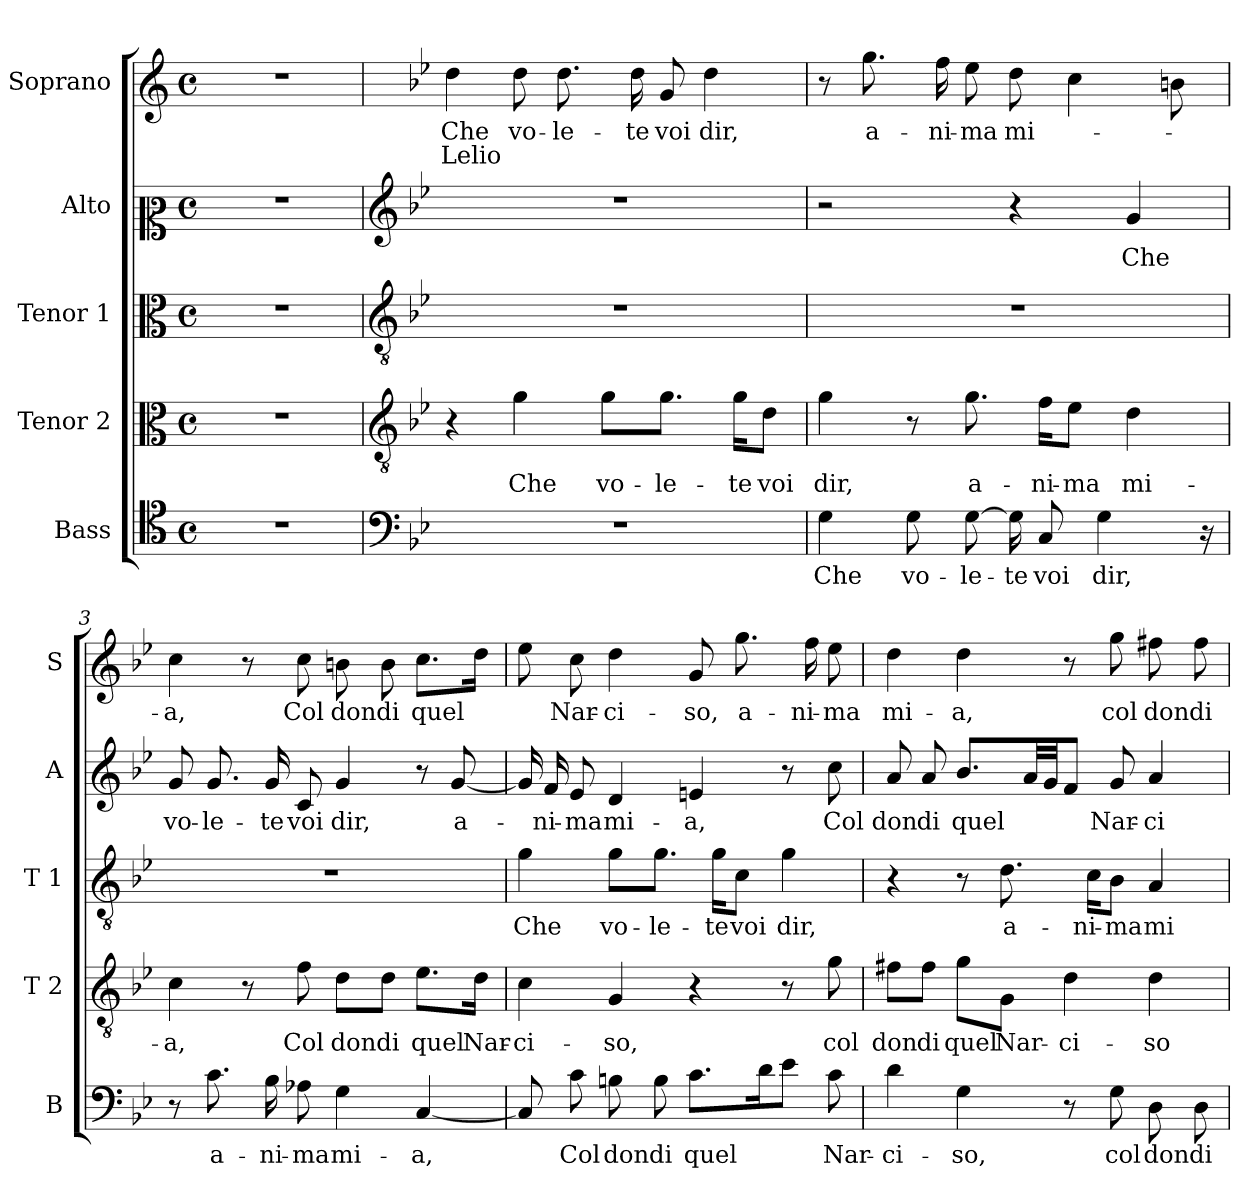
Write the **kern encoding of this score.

**kern	**text	**kern	**text	**kern	**text	**kern	**text	**kern	**text	**text
*part5	*part5	*part4	*part4	*part3	*part3	*part2	*part2	*part1	*part1	*part1
*staff5	*staff5	*staff4	*staff4	*staff3	*staff3	*staff2	*staff2	*staff1	*staff1	*staff1
*I"Bass	*	*I"Tenor 2	*	*I"Tenor 1	*	*I"Alto	*	*I"Soprano	*	*
*I'B	*	*I'T 2	*	*I'T 1	*	*I'A	*	*I'S	*	*
*clefC4	*	*clefC3	*	*clefC3	*	*clefC2	*	*clefG2	*	*
*k[]	*	*k[]	*	*k[]	*	*k[]	*	*k[]	*	*
*C:	*	*C:	*	*C:	*	*C:	*	*C:	*	*
*M4/4	*	*M4/4	*	*M4/4	*	*M4/4	*	*M4/4	*	*
*met(c)	*	*met(c)	*	*met(c)	*	*met(c)	*	*met(c)	*	*
=	=	=	=	=	=	=	=	=	=	=
1r	.	1r	.	1r	.	1r	.	1r	.	.
=1	=1	=1	=1	=1	=1	=1	=1	=1	=1	=1
*clefF4	*	*clefGv2	*	*clefGv2	*	*clefG2	*	*	*	*
*k[b-e-]	*	*k[b-e-]	*	*k[b-e-]	*	*k[b-e-]	*	*k[b-e-]	*	*
*B-:	*	*B-:	*	*B-:	*	*B-:	*	*B-:	*	*
!	!	!	!	!	!	!	!	!	!LO:LY:b	!LO:LY:a
1r	.	4r	.	1r	.	1r	.	4dd\	Che	Lelio
!	!	!	!LO:LY:b	!	!	!	!	!	!LO:LY:b	!
.	.	4g\	Che	.	.	.	.	8dd\	vo-	.
!	!	!	!	!	!	!	!	!	!LO:LY:b	!
.	.	.	.	.	.	.	.	8.dd\	-le-	.
!	!	!	!LO:LY:b	!	!	!	!	!	!	!
.	.	8g\L	vo-	.	.	.	.	.	.	.
!	!	!	!	!	!	!	!	!	!LO:LY:b	!
.	.	.	.	.	.	.	.	16dd\	-te	.
!	!	!	!LO:LY:b	!	!	!	!	!	!LO:LY:b	!
.	.	8.g\J	-le-	.	.	.	.	8g/	voi	.
!	!	!	!	!	!	!	!	!	!LO:LY:b	!
.	.	.	.	.	.	.	.	4dd\	dir,	.
!	!	!	!LO:LY:b	!	!	!	!	!	!	!
.	.	16g\KL	-te	.	.	.	.	.	.	.
!	!	!	!LO:LY:b	!	!	!	!	!	!	!
.	.	8d\J	voi	.	.	.	.	.	.	.
=2	=2	=2	=2	=2	=2	=2	=2	=2	=2	=2
!	!LO:LY:b	!	!LO:LY:b	!	!	!	!	!	!	!
4G\	Che	4g\	dir,	1r	.	2r	.	8r	.	.
!	!	!	!	!	!	!	!	!	!LO:LY:b	!
.	.	.	.	.	.	.	.	8.gg\	a-	.
!	!LO:LY:b	!	!	!	!	!	!	!	!	!
8G\	vo-	8r	.	.	.	.	.	.	.	.
!	!	!	!	!	!	!	!	!	!LO:LY:b	!
.	.	.	.	.	.	.	.	16ff\	-ni-	.
!	!LO:LY:b	!	!LO:LY:b	!	!	!	!	!	!LO:LY:b	!
[8G\	-le-	8.g\	a-	.	.	.	.	8ee-\	-ma	.
!	!LO:LY:b	!	!	!	!	!	!	!	!LO:LY:b	!
16G\]	-te	.	.	.	.	4r	.	8dd\	mi-	.
!	!LO:LY:b	!	!LO:LY:b	!	!	!	!	!	!	!
8C/	voi	16f\KL	-ni-	.	.	.	.	.	.	.
!	!	!	!LO:LY:b	!	!	!	!	!	!	!
.	.	8e-\J	-ma	.	.	.	.	4cc\	.	.
!	!LO:LY:b	!	!	!	!	!	!	!	!	!
4G\	dir,	.	.	.	.	.	.	.	.	.
!	!	!	!LO:LY:b	!	!	!	!LO:LY:b	!	!	!
.	.	4d\	mi-	.	.	4g/	Che	.	.	.
.	.	.	.	.	.	.	.	8bn\	.	.
16r	.	.	.	.	.	.	.	.	.	.
=3	=3	=3	=3	=3	=3	=3	=3	=3	=3	=3
!	!	!	!LO:LY:b	!	!	!	!LO:LY:b	!	!LO:LY:b	!
8r	.	4c\	-a,	1r	.	8g/	vo-	4cc\	-a,	.
!	!LO:LY:b	!	!	!	!	!	!LO:LY:b	!	!	!
8.c\	a-	.	.	.	.	8.g/	-le-	.	.	.
.	.	8r	.	.	.	.	.	8r	.	.
!	!LO:LY:b	!	!	!	!	!	!LO:LY:b	!	!	!
16B-\	-ni-	.	.	.	.	16g/	-te	.	.	.
!	!LO:LY:b	!	!LO:LY:b	!	!	!	!LO:LY:b	!	!LO:LY:b	!
8A-X\	-ma	8f\	Col	.	.	8c/	voi	8cc\	Col	.
!	!LO:LY:b	!	!LO:LY:b	!	!	!	!LO:LY:b	!	!LO:LY:b	!
4G\	mi-	8d\L	don	.	.	4g/	dir,	8bn\	don	.
!	!	!	!LO:LY:b	!	!	!	!	!	!LO:LY:b	!
.	.	8d\J	di	.	.	.	.	8b\	di	.
!	!LO:LY:b	!	!LO:LY:b	!	!	!	!	!	!LO:LY:b	!
[4C/	-a,	8.e-\L	quel	.	.	8r	.	8.cc\L	quel	.
!	!	!	!	!	!	!	!LO:LY:b	!	!	!
.	.	.	.	.	.	[8g/	a-	.	.	.
!	!	!	!LO:LY:b	!	!	!	!	!	!	!
.	.	16d\Jk	Nar-	.	.	.	.	16dd\Jk	.	.
!!LO:LB:g=z
=4	=4	=4	=4	=4	=4	=4	=4	=4	=4	=4
!	!	!	!LO:LY:b	!	!LO:LY:b	!	!	!	!	!
8C/]	.	4c\	-ci-	4g\	Che	16g/]	.	8ee-\	.	.
!	!	!	!	!	!	!	!LO:LY:b	!	!	!
.	.	.	.	.	.	16f/	-ni-	.	.	.
!	!LO:LY:b	!	!	!	!	!	!LO:LY:b	!	!LO:LY:b	!
8c\	Col	.	.	.	.	8e-/	-ma	8cc\	Nar-	.
!	!LO:LY:b	!	!LO:LY:b	!	!LO:LY:b	!	!LO:LY:b	!	!LO:LY:b	!
8Bn\	don	4G/	-so,	8g\L	vo-	4d/	mi-	4dd\	-ci-	.
!	!LO:LY:b	!	!	!	!LO:LY:b	!	!	!	!	!
8B\	di	.	.	8.g\J	-le-	.	.	.	.	.
!	!LO:LY:b	!	!	!	!	!	!LO:LY:b	!	!LO:LY:b	!
8.c\L	quel	4r	.	.	.	4en/	-a,	8g/	-so,	.
!	!	!	!	!	!LO:LY:b	!	!	!	!	!
.	.	.	.	16g\KL	-te	.	.	.	.	.
!	!	!	!	!	!LO:LY:b	!	!	!	!LO:LY:b	!
.	.	.	.	8c\J	voi	.	.	8.gg\	a-	.
16d\k	.	.	.	.	.	.	.	.	.	.
!	!	!	!	!	!LO:LY:b	!	!	!	!	!
8e-\J	.	8r	.	4g\	dir,	8r	.	.	.	.
!	!	!	!	!	!	!	!	!	!LO:LY:b	!
.	.	.	.	.	.	.	.	16ff\	-ni-	.
!	!LO:LY:b	!	!LO:LY:b	!	!	!	!LO:LY:b	!	!LO:LY:b	!
8c\	Nar-	8g\	col	.	.	8cc\	Col	8ee-\	-ma	.
=5	=5	=5	=5	=5	=5	=5	=5	=5	=5	=5
!	!LO:LY:b	!	!LO:LY:b	!	!	!	!LO:LY:b	!	!LO:LY:b	!
4d\	-ci-	8f#X\L	don	4r	.	8a/	don	4dd\	mi-	.
!	!	!	!LO:LY:b	!	!	!	!LO:LY:b	!	!	!
.	.	8f#\J	di	.	.	8a/	di	.	.	.
!	!LO:LY:b	!	!LO:LY:b	!	!	!	!LO:LY:b	!	!LO:LY:b	!
4G\	-so,	8g\L	quel	8r	.	8.b-/L	quel	4dd\	-a,	.
!	!	!	!LO:LY:b	!	!LO:LY:b	!	!	!	!	!
.	.	8G\J	Nar-	8.d\	a-	.	.	.	.	.
.	.	.	.	.	.	32a/LL	.	.	.	.
.	.	.	.	.	.	32g/JJ	.	.	.	.
!	!	!	!LO:LY:b	!	!	!	!	!	!	!
8r	.	4d\	-ci-	.	.	8f/J	.	8r	.	.
!	!	!	!	!	!LO:LY:b	!	!	!	!	!
.	.	.	.	16c\KL	-ni-	.	.	.	.	.
!	!LO:LY:b	!	!	!	!LO:LY:b	!	!LO:LY:b	!	!LO:LY:b	!
8G\	col	.	.	8B-\J	-ma	8g/	Nar-	8gg\	col	.
!	!LO:LY:b	!	!LO:LY:b	!	!LO:LY:b	!	!LO:LY:b	!	!LO:LY:b	!
8D\	don	4d\	-so	4A/	mi-	4a/	-ci-	8ff#X\	don	.
!	!LO:LY:b	!	!	!	!	!	!	!	!LO:LY:b	!
8D\	di	.	.	.	.	.	.	8ff#\	di	.
=	=	=	=	=	=	=	=	=	=	=
*-	*-	*-	*-	*-	*-	*-	*-	*-	*-	*-
